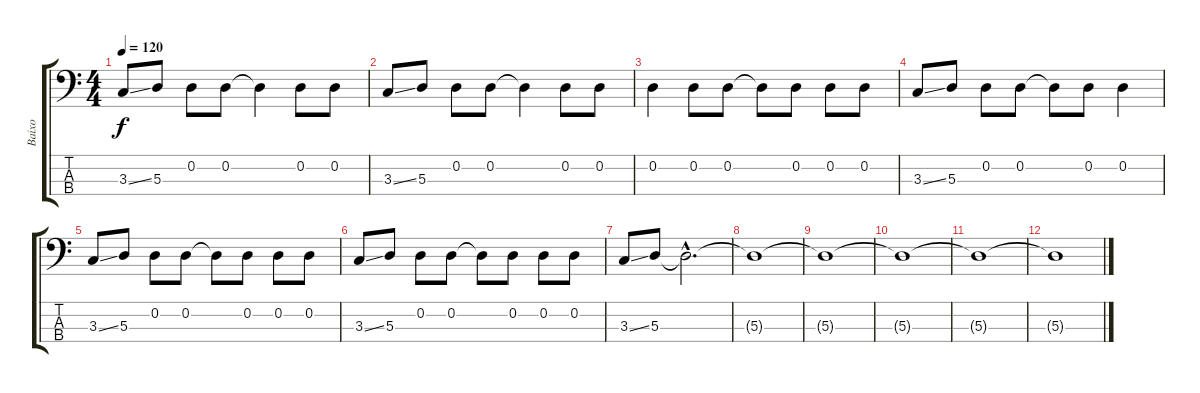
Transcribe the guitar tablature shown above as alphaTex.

\track ("Baixo" "Baixo") {instrument electricbasspick}
\staff {score tabs}
\tuning (G2 D2 A1 E1) {hide}
\ts (4 4)
\tempo 120
\clef f4
\ks c
3.3{ss}.8{dy f} 5.3.8 0.2.8 0.2.8 0.2{t}.4 0.2.8 0.2.8 |
3.3{ss}.8 5.3.8 0.2.8 0.2.8 0.2{t}.4 0.2.8 0.2.8 |
0.2.4 0.2.8 0.2.8 0.2{t}.8 0.2.8 0.2.8 0.2.8 |
3.3{ss}.8 5.3.8 0.2.8 0.2.8 0.2{t}.8 0.2.8 0.2.4 |
3.3{ss}.8 5.3.8 0.2.8 0.2.8 0.2{t}.8 0.2.8 0.2.8 0.2.8 |
3.3{ss}.8 5.3.8 0.2.8 0.2.8 0.2{t}.8 0.2.8 0.2.8 0.2.8 |
3.3{ss}.8 5.3.8 5.3{hac t}.2{d} |
5.3{t}.1 |
5.3{t}.1 |
5.3{t}.1 |
5.3{t}.1 |
5.3{t}.1
